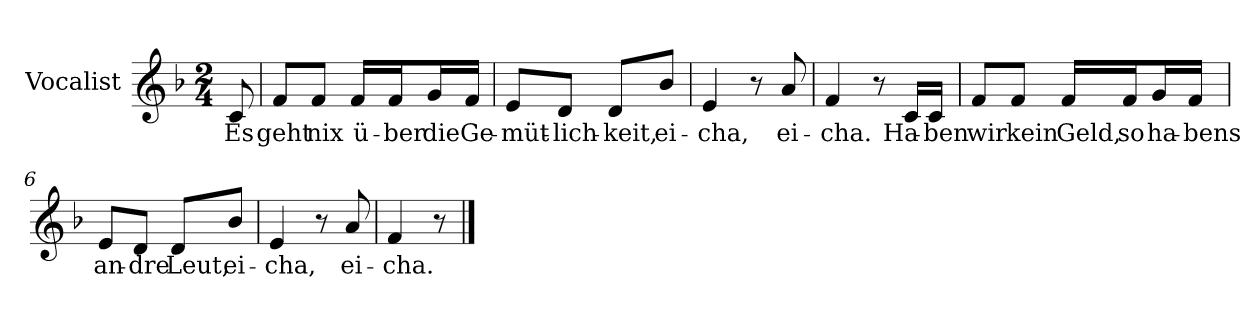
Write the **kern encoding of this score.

**kern	**text
*part1	*part1
*staff1	*staff1
*I"Vocalist	*
*k[b-]	*
*F:	*
*M2/4	*
=	=
8c	Es
=1	=1
8fL	geht
8fJ	nix
16fLL	ü-
16fJ	-ber
16gL	die
16fJJ	Ge-
=2	=2
8eL	-müt-
8dJ	-lich-
8dL	-keit,
8b-J	ei-
=3	=3
4e	-cha,
8r	.
8a	ei-
=4	=4
4f	-cha.
8r	.
16cLL	Ha-
16cJJ	-ben
=5	=5
8fL	wir
8fJ	kein
16fLL	Geld,
16fJ	so
16gL	ha-
16fJJ	-bens
=6	=6
8eL	an-
8dJ	-dre
8dL	Leut,
8b-J	ei-
=7	=7
4e	-cha,
8r	.
8a	ei-
=8	=8
4f	-cha.
8r	.
==	==
*-	*-
